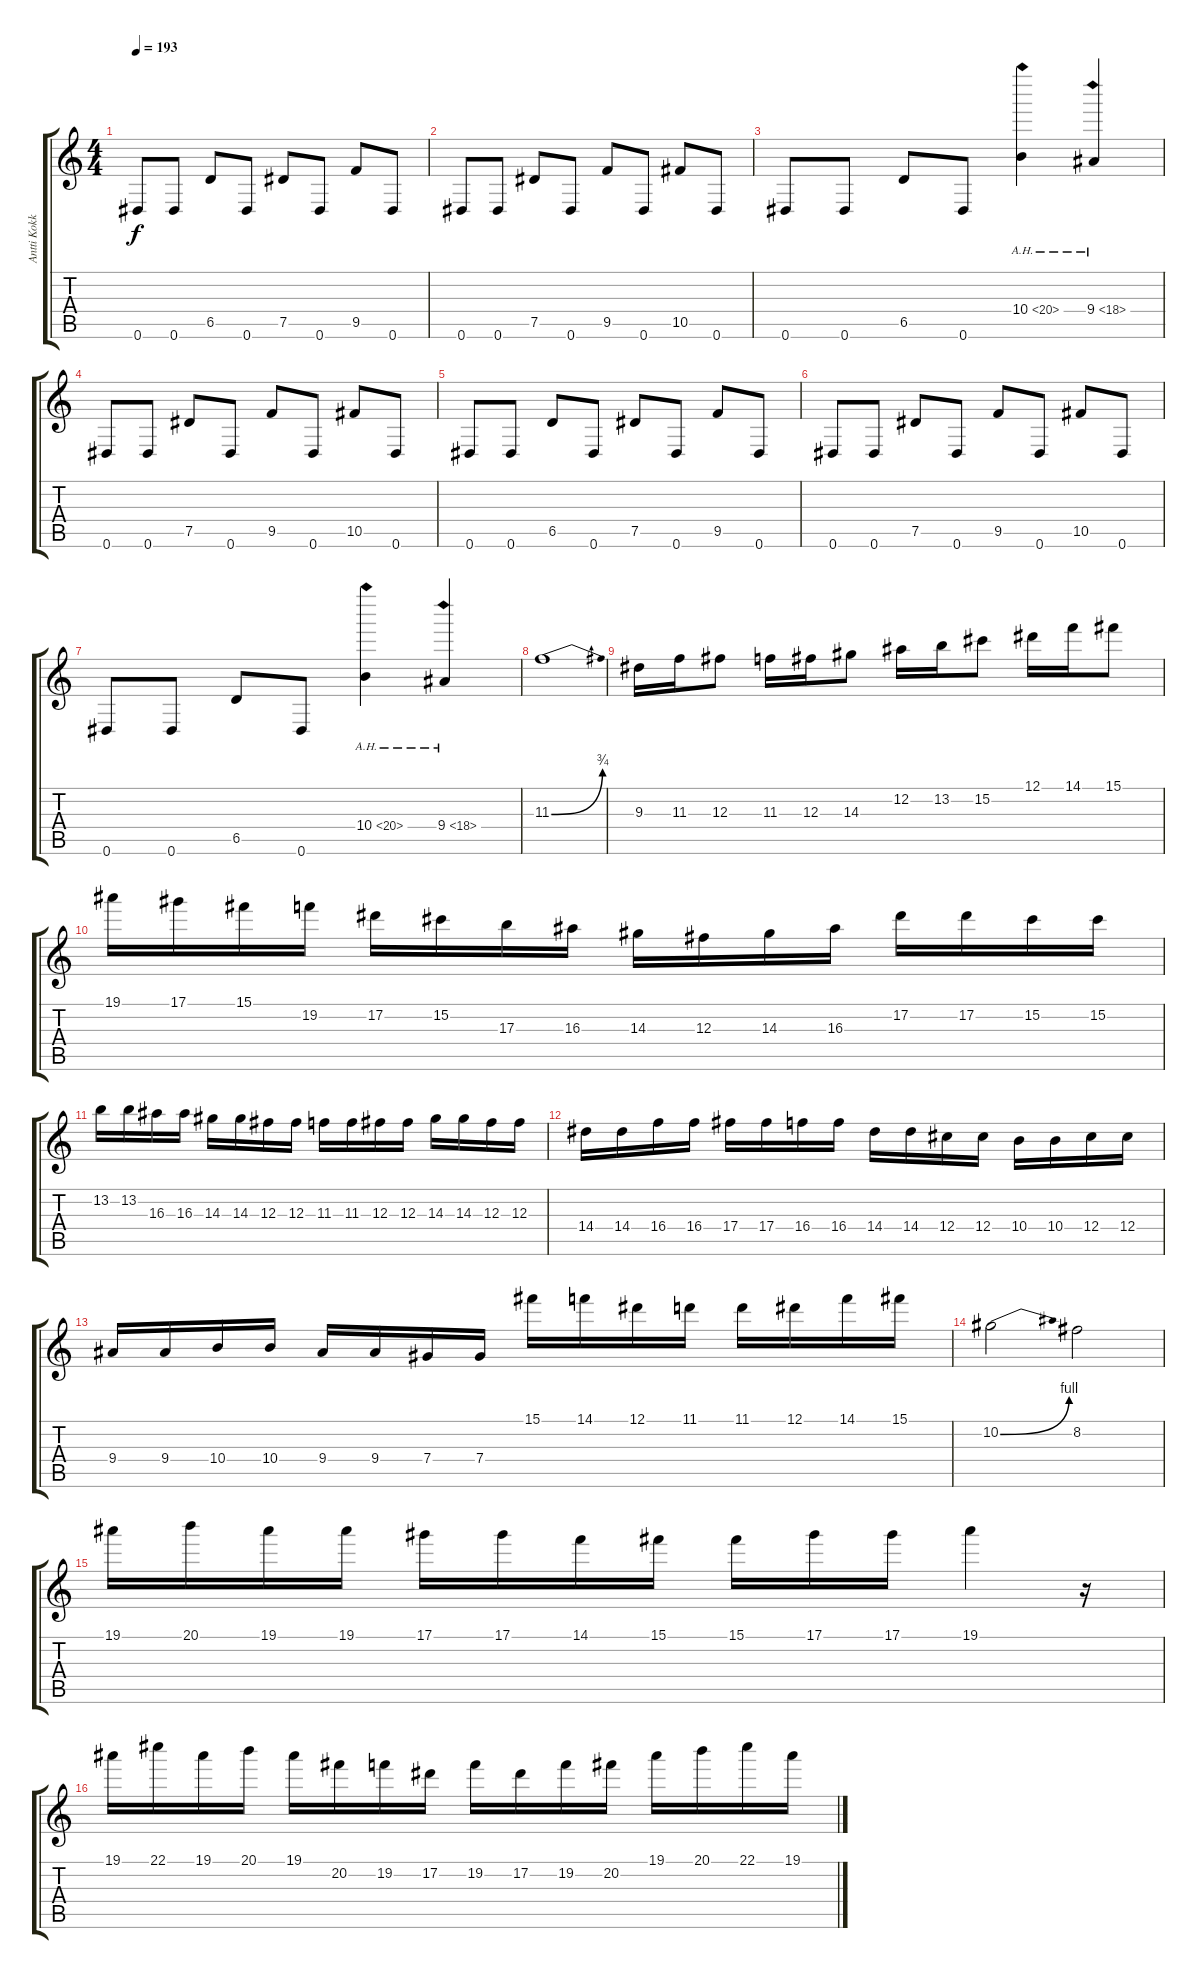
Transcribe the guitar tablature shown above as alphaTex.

\track ("Antti Kokko" "Antti Kokk") {instrument overdrivenguitar}
\staff {score tabs}
\tuning (Eb4 Bb3 Gb3 Db3 Ab2 Eb2) {hide}
\ts (4 4)
\tempo 193
\clef g2
\ks c
0.6.8{dy f} 0.6.8 6.5.8 0.6.8 7.5.8 0.6.8 9.5.8 0.6.8 |
0.6.8 0.6.8 7.5.8 0.6.8 9.5.8 0.6.8 10.5.8 0.6.8 |
0.6.8 0.6.8 6.5.8 0.6.8 10.4{ah 10}.4 9.4{ah 9}.4 |
0.6.8 0.6.8 7.5.8 0.6.8 9.5.8 0.6.8 10.5.8 0.6.8 |
0.6.8 0.6.8 6.5.8 0.6.8 7.5.8 0.6.8 9.5.8 0.6.8 |
0.6.8 0.6.8 7.5.8 0.6.8 9.5.8 0.6.8 10.5.8 0.6.8 |
0.6.8 0.6.8 6.5.8 0.6.8 10.4{ah 10}.4 9.4{ah 9}.4 |
11.3{be (bend 0 0 60 3)}.1 |
9.3.16 11.3.16 12.3.8 11.3.16 12.3.16 14.3.8 12.2.16 13.2.16 15.2.8 12.1.16 14.1.16 15.1.8 |
19.1.16 17.1.16 15.1.16 19.2.16 17.2.16 15.2.16 17.3.16 16.3.16 14.3.16 12.3.16 14.3.16 16.3.16 17.2.16 17.2.16 15.2.16 15.2.16 |
13.2.16 13.2.16 16.3.16 16.3.16 14.3.16 14.3.16 12.3.16 12.3.16 11.3.16 11.3.16 12.3.16 12.3.16 14.3.16 14.3.16 12.3.16 12.3.16 |
14.4.16 14.4.16 16.4.16 16.4.16 17.4.16 17.4.16 16.4.16 16.4.16 14.4.16 14.4.16 12.4.16 12.4.16 10.4.16 10.4.16 12.4.16 12.4.16 |
9.4.16 9.4.16 10.4.16 10.4.16 9.4.16 9.4.16 7.4.16 7.4.16 15.1.16 14.1.16 12.1.16 11.1.16 11.1.16 12.1.16 14.1.16 15.1.16 |
10.2{be (bend 0 0 60 4)}.2 8.2.2 |
19.1.16 20.1.16 19.1.16 19.1.16 17.1.16 17.1.16 14.1.16 15.1.16 15.1.16 17.1.16 17.1.16 19.1.4 r.16 |
19.1.16 22.1.16 19.1.16 20.1.16 19.1.16 20.2.16 19.2.16 17.2.16 19.2.16 17.2.16 19.2.16 20.2.16 19.1.16 20.1.16 22.1.16 19.1.16
